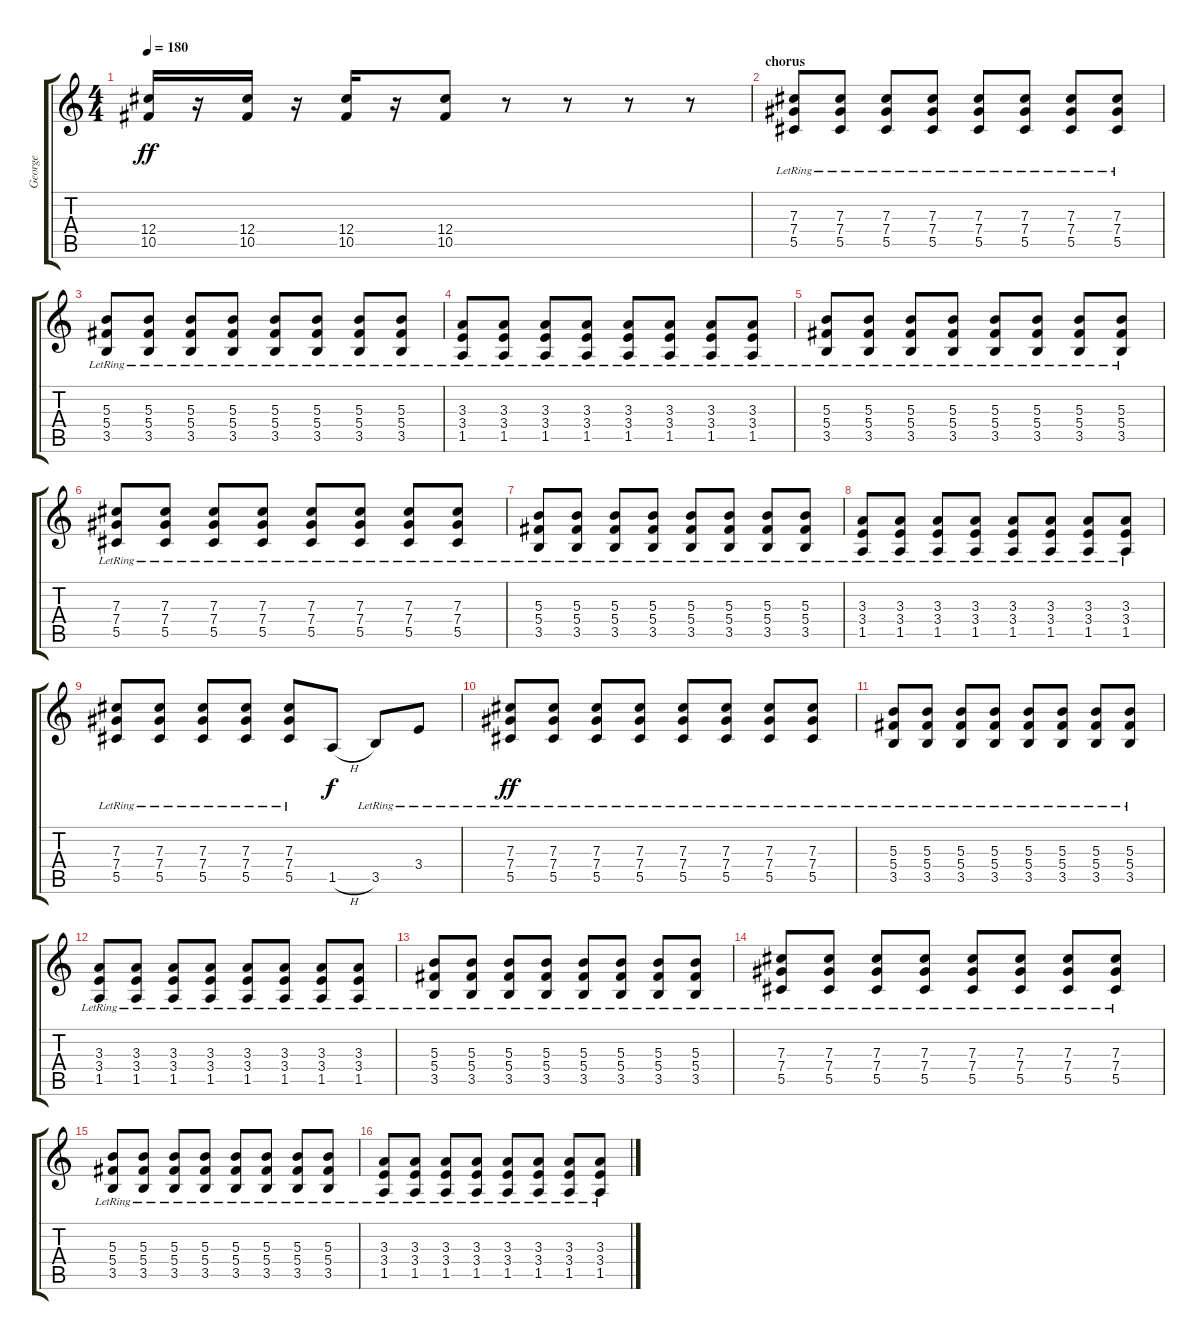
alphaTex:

\track ("George" "George") {instrument distortionguitar}
\staff {score tabs}
\tuning (Eb4 Bb3 Gb3 Db3 Ab2 Eb2) {hide}
\ts (4 4)
\tempo 180
\clef g2
\ks c
(12.4 10.5).16{dy ff} r.16 (12.4 10.5).16 r.16 (12.4 10.5).16 r.16 (12.4 10.5).8 r.8 r.8 r.8 r.8 |
\section ("" "chorus")
(7.3{lr} 7.4{lr} 5.5{lr}).8 (7.3{lr} 7.4{lr} 5.5{lr}).8 (7.3{lr} 7.4{lr} 5.5{lr}).8 (7.3{lr} 7.4{lr} 5.5{lr}).8 (7.3{lr} 7.4{lr} 5.5{lr}).8 (7.3{lr} 7.4{lr} 5.5{lr}).8 (7.3{lr} 7.4{lr} 5.5{lr}).8 (7.3{lr} 7.4{lr} 5.5{lr}).8 |
(5.3{lr} 5.4{lr} 3.5{lr}).8 (5.3{lr} 5.4{lr} 3.5{lr}).8 (5.3{lr} 5.4{lr} 3.5{lr}).8 (5.3{lr} 5.4{lr} 3.5{lr}).8 (5.3{lr} 5.4{lr} 3.5{lr}).8 (5.3{lr} 5.4{lr} 3.5{lr}).8 (5.3{lr} 5.4{lr} 3.5{lr}).8 (5.3{lr} 5.4{lr} 3.5{lr}).8 |
(3.3{lr} 3.4{lr} 1.5{lr}).8 (3.3{lr} 3.4{lr} 1.5{lr}).8 (3.3{lr} 3.4{lr} 1.5{lr}).8 (3.3{lr} 3.4{lr} 1.5{lr}).8 (3.3{lr} 3.4{lr} 1.5{lr}).8 (3.3{lr} 3.4{lr} 1.5{lr}).8 (3.3{lr} 3.4{lr} 1.5{lr}).8 (3.3{lr} 3.4{lr} 1.5{lr}).8 |
(5.3{lr} 5.4{lr} 3.5{lr}).8 (5.3{lr} 5.4{lr} 3.5{lr}).8 (5.3{lr} 5.4{lr} 3.5{lr}).8 (5.3{lr} 5.4{lr} 3.5{lr}).8 (5.3{lr} 5.4{lr} 3.5{lr}).8 (5.3{lr} 5.4{lr} 3.5{lr}).8 (5.3{lr} 5.4{lr} 3.5{lr}).8 (5.3{lr} 5.4{lr} 3.5{lr}).8 |
(7.3{lr} 7.4{lr} 5.5{lr}).8 (7.3{lr} 7.4{lr} 5.5{lr}).8 (7.3{lr} 7.4{lr} 5.5{lr}).8 (7.3{lr} 7.4{lr} 5.5{lr}).8 (7.3{lr} 7.4{lr} 5.5{lr}).8 (7.3{lr} 7.4{lr} 5.5{lr}).8 (7.3{lr} 7.4{lr} 5.5{lr}).8 (7.3{lr} 7.4{lr} 5.5{lr}).8 |
(5.3{lr} 5.4{lr} 3.5{lr}).8 (5.3{lr} 5.4{lr} 3.5{lr}).8 (5.3{lr} 5.4{lr} 3.5{lr}).8 (5.3{lr} 5.4{lr} 3.5{lr}).8 (5.3{lr} 5.4{lr} 3.5{lr}).8 (5.3{lr} 5.4{lr} 3.5{lr}).8 (5.3{lr} 5.4{lr} 3.5{lr}).8 (5.3{lr} 5.4{lr} 3.5{lr}).8 |
(3.3{lr} 3.4{lr} 1.5{lr}).8 (3.3{lr} 3.4{lr} 1.5{lr}).8 (3.3{lr} 3.4{lr} 1.5{lr}).8 (3.3{lr} 3.4{lr} 1.5{lr}).8 (3.3{lr} 3.4{lr} 1.5{lr}).8 (3.3{lr} 3.4{lr} 1.5{lr}).8 (3.3{lr} 3.4{lr} 1.5{lr}).8 (3.3{lr} 3.4{lr} 1.5{lr}).8 |
(7.3{lr} 7.4{lr} 5.5{lr}).8 (7.3{lr} 7.4{lr} 5.5{lr}).8 (7.3{lr} 7.4{lr} 5.5{lr}).8 (7.3{lr} 7.4{lr} 5.5{lr}).8 (7.3{lr} 7.4{lr} 5.5{lr}).8 1.5{h}.8{dy f} 3.5{lr}.8 3.4{lr}.8 |
(7.3{lr} 7.4{lr} 5.5{lr}).8{dy ff} (7.3{lr} 7.4{lr} 5.5{lr}).8 (7.3{lr} 7.4{lr} 5.5{lr}).8 (7.3{lr} 7.4{lr} 5.5{lr}).8 (7.3{lr} 7.4{lr} 5.5{lr}).8 (7.3{lr} 7.4{lr} 5.5{lr}).8 (7.3{lr} 7.4{lr} 5.5{lr}).8 (7.3{lr} 7.4{lr} 5.5{lr}).8 |
(5.3{lr} 5.4{lr} 3.5{lr}).8 (5.3{lr} 5.4{lr} 3.5{lr}).8 (5.3{lr} 5.4{lr} 3.5{lr}).8 (5.3{lr} 5.4{lr} 3.5{lr}).8 (5.3{lr} 5.4{lr} 3.5{lr}).8 (5.3{lr} 5.4{lr} 3.5{lr}).8 (5.3{lr} 5.4{lr} 3.5{lr}).8 (5.3{lr} 5.4{lr} 3.5{lr}).8 |
(3.3{lr} 3.4{lr} 1.5{lr}).8 (3.3{lr} 3.4{lr} 1.5{lr}).8 (3.3{lr} 3.4{lr} 1.5{lr}).8 (3.3{lr} 3.4{lr} 1.5{lr}).8 (3.3{lr} 3.4{lr} 1.5{lr}).8 (3.3{lr} 3.4{lr} 1.5{lr}).8 (3.3{lr} 3.4{lr} 1.5{lr}).8 (3.3{lr} 3.4{lr} 1.5{lr}).8 |
(5.3{lr} 5.4{lr} 3.5{lr}).8 (5.3{lr} 5.4{lr} 3.5{lr}).8 (5.3{lr} 5.4{lr} 3.5{lr}).8 (5.3{lr} 5.4{lr} 3.5{lr}).8 (5.3{lr} 5.4{lr} 3.5{lr}).8 (5.3{lr} 5.4{lr} 3.5{lr}).8 (5.3{lr} 5.4{lr} 3.5{lr}).8 (5.3{lr} 5.4{lr} 3.5{lr}).8 |
(7.3{lr} 7.4{lr} 5.5{lr}).8 (7.3{lr} 7.4{lr} 5.5{lr}).8 (7.3{lr} 7.4{lr} 5.5{lr}).8 (7.3{lr} 7.4{lr} 5.5{lr}).8 (7.3{lr} 7.4{lr} 5.5{lr}).8 (7.3{lr} 7.4{lr} 5.5{lr}).8 (7.3{lr} 7.4{lr} 5.5{lr}).8 (7.3{lr} 7.4{lr} 5.5{lr}).8 |
(5.3{lr} 5.4{lr} 3.5{lr}).8 (5.3{lr} 5.4{lr} 3.5{lr}).8 (5.3{lr} 5.4{lr} 3.5{lr}).8 (5.3{lr} 5.4{lr} 3.5{lr}).8 (5.3{lr} 5.4{lr} 3.5{lr}).8 (5.3{lr} 5.4{lr} 3.5{lr}).8 (5.3{lr} 5.4{lr} 3.5{lr}).8 (5.3{lr} 5.4{lr} 3.5{lr}).8 |
(3.3{lr} 3.4{lr} 1.5{lr}).8 (3.3{lr} 3.4{lr} 1.5{lr}).8 (3.3{lr} 3.4{lr} 1.5{lr}).8 (3.3{lr} 3.4{lr} 1.5{lr}).8 (3.3{lr} 3.4{lr} 1.5{lr}).8 (3.3{lr} 3.4{lr} 1.5{lr}).8 (3.3{lr} 3.4{lr} 1.5{lr}).8 (3.3{lr} 3.4{lr} 1.5{lr}).8
